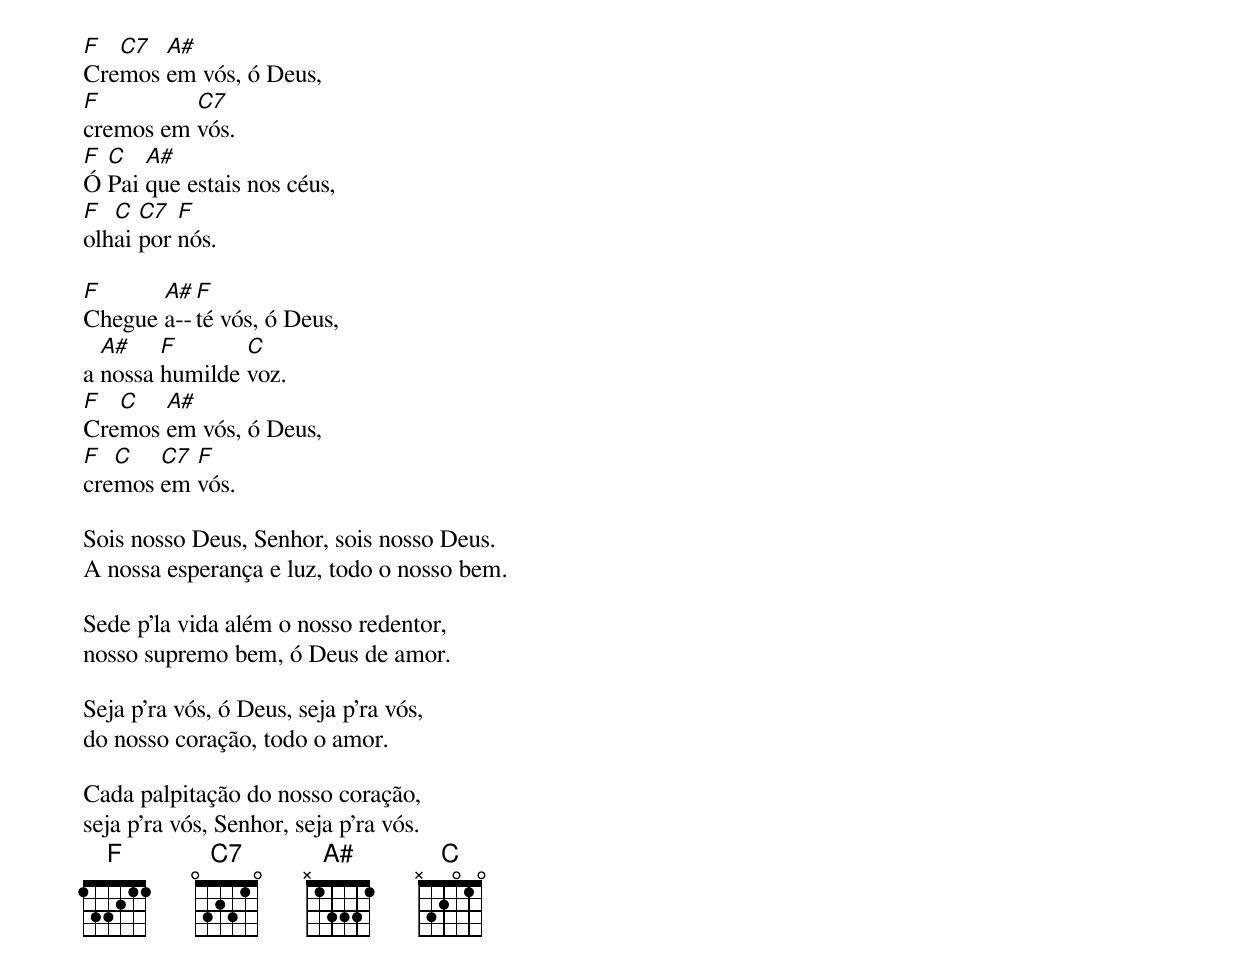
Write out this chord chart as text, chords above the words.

F  C7  A#
Cremos em vós, ó Deus,
F         C7
cremos em vós.
F C   A#
Ó Pai que estais nos céus,
F  C  C7  F
olhai por nós.

F      A# F
Chegue a--té vós, ó Deus,
  A#    F       C
a nossa humilde voz.
F  C   A#
Cremos em vós, ó Deus,
F  C   C7 F
cremos em vós.

Sois nosso Deus, Senhor, sois nosso Deus.
A nossa esperança e luz, todo o nosso bem.

Sede p'la vida além o nosso redentor,
nosso supremo bem, ó Deus de amor.

Seja p'ra vós, ó Deus, seja p'ra vós,
do nosso coração, todo o amor.

Cada palpitação do nosso coração,
seja p'ra vós, Senhor, seja p'ra vós.
